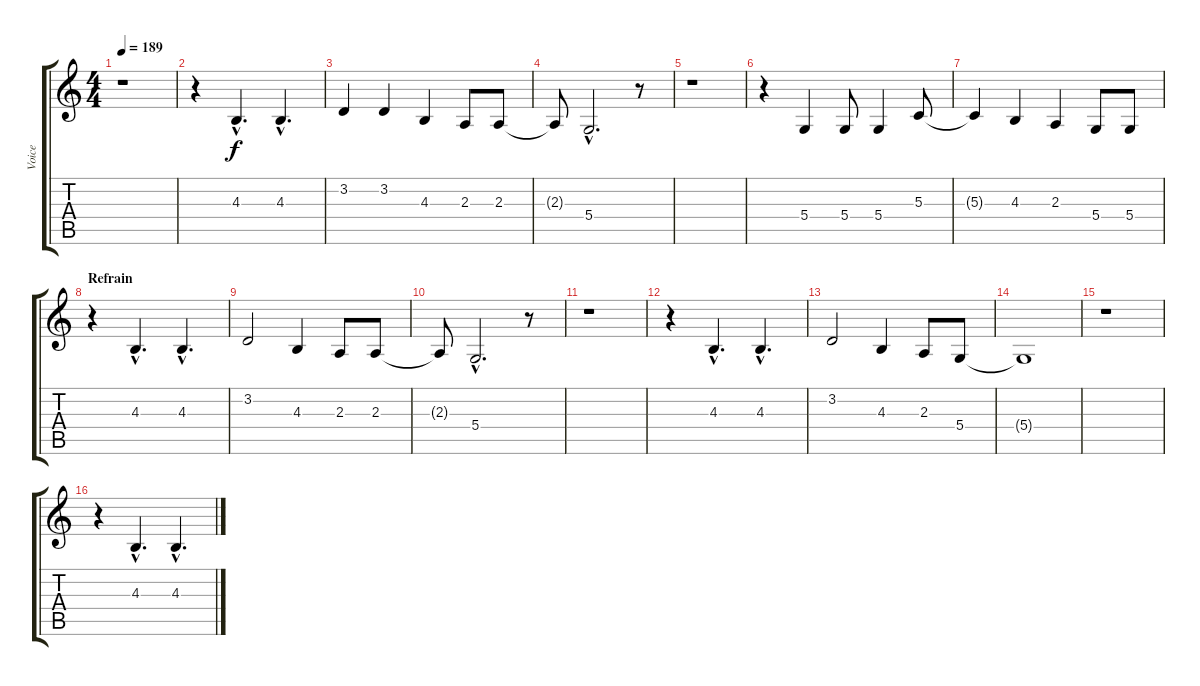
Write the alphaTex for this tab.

\track ("Voice" "Voice") {instrument acousticgrandpiano}
\staff {score tabs}
\tuning (E4 B3 G3 D3 A2 E2) {hide}
\ts (4 4)
\tempo 189
\clef g2
\ks c
r.1{dy f} |
r.4 4.3{hac}.4{d} 4.3{hac}.4{d} |
3.2.4 3.2.4 4.3.4 2.3.8 2.3.8 |
2.3{t}.8 5.4{hac}.2{d} r.8 |
r.1 |
r.4 5.4.4 5.4.8 5.4.4 5.3.8 |
5.3{t}.4 4.3.4 2.3.4 5.4.8 5.4.8 |
\section ("" "Refrain")
r.4 4.3{hac}.4{d} 4.3{hac}.4{d} |
3.2.2 4.3.4 2.3.8 2.3.8 |
2.3{t}.8 5.4{hac}.2{d} r.8 |
r.1 |
r.4 4.3{hac}.4{d} 4.3{hac}.4{d} |
3.2.2 4.3.4 2.3.8 5.4.8 |
5.4{t}.1 |
r.1 |
r.4 4.3{hac}.4{d} 4.3{hac}.4{d}
